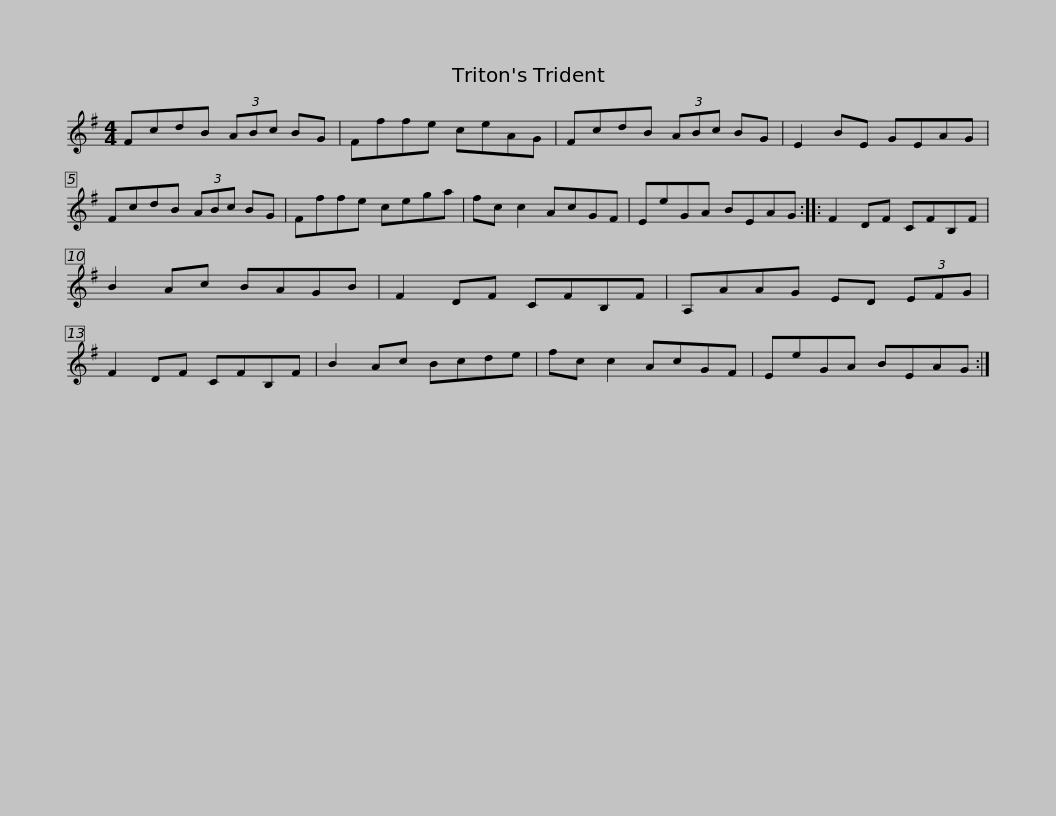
X:1
L:1/8
M:4/4
I:linebreak $
K:Emin
V:1 treble
V:1
 FcdB (3ABc BG | Fffe ceAG | FcdB (3ABc BG | E2 BE GEAG | FcdB (3ABc BG |$ %5
 Fffe cega | fc c2 AcGF | EeGA BEAG :: F2 DF CFB,F | B2 Ac BAGB | %10
 F2 DF CFB,F |$ A,AAG ED (3EFG | F2 DF CFB,F | B2 Ac Bcde | fc c2 AcGF | %15
 EeGA BEAG :| %16
